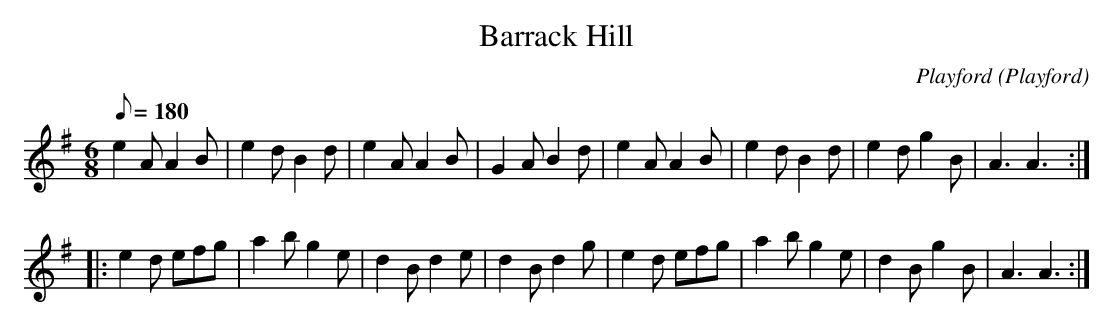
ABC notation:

X:1
T:Barrack Hill
M:6/8
L:1/8
Q:180
C:Playford
O:Playford
K:G
e2 A A2 B| e2 d B2 d| e2 A A2 B| G2 A B2 d| e2 A A2 B |e2 d B2 d| e2 d g2 B |A3 A3 :|
|: e2 d efg| a2 b g2 e| d2 B d2 e| d2 B d2 g| e2 d efg | a2 b g2 e| d2 B g2 B| A3 A3 :|
